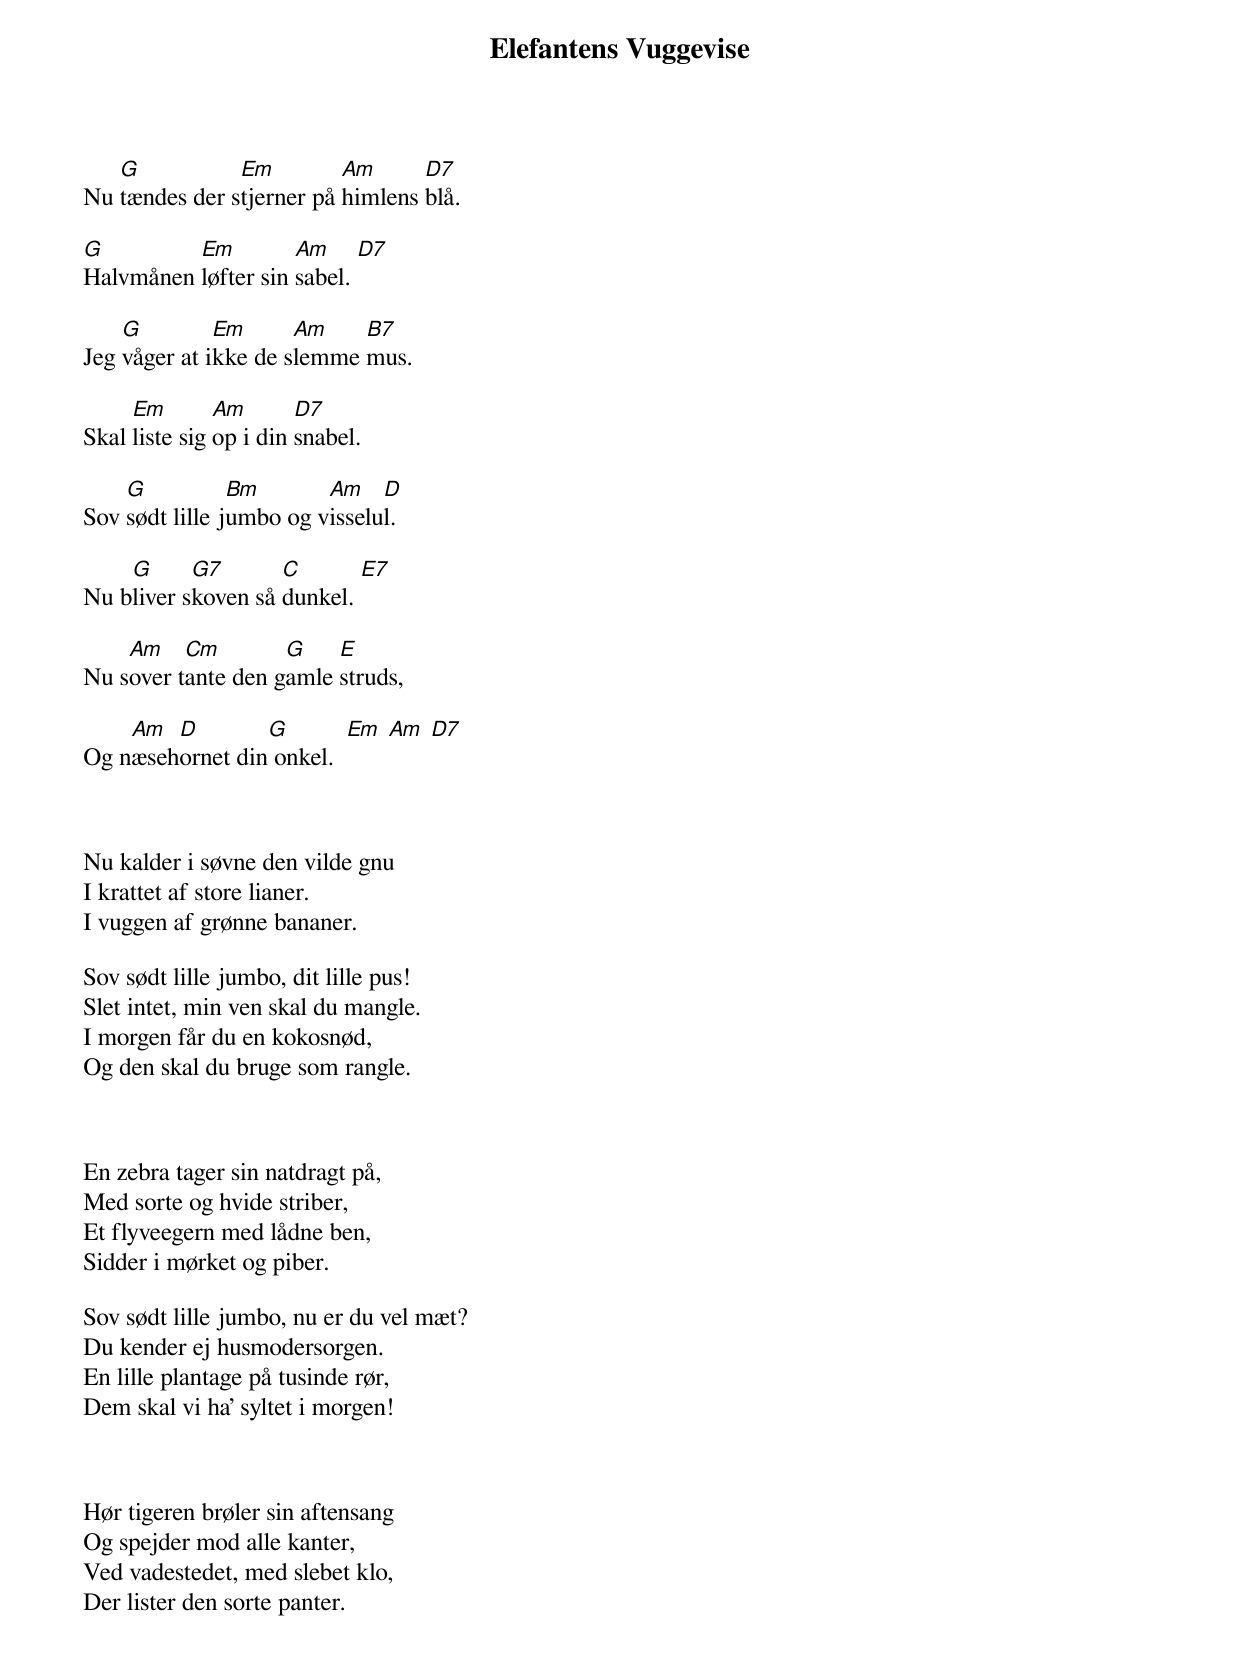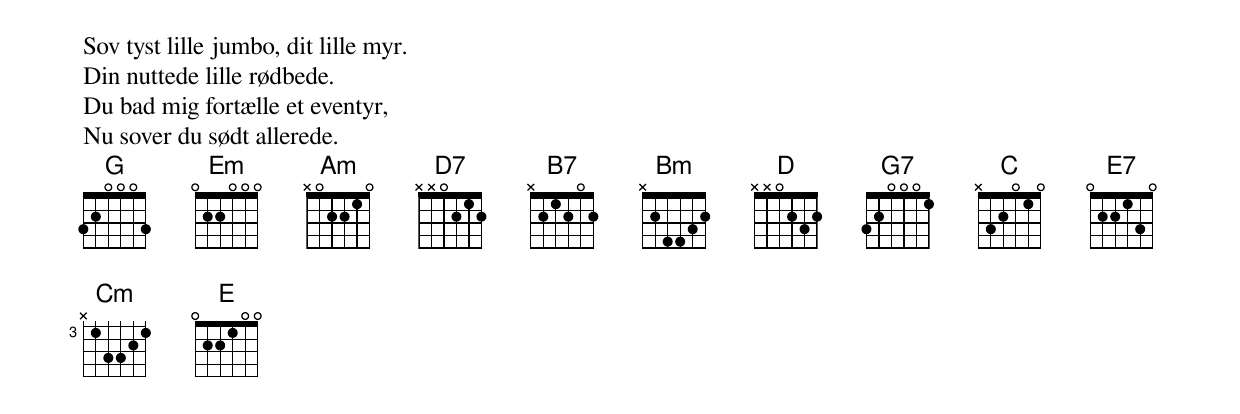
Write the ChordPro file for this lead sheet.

{title: Elefantens Vuggevise}
{subtitle: }

Nu [G]tændes der s[Em]tjerner på [Am]himlens [D7]blå.

[G]Halvmånen [Em]løfter sin [Am]sabel. [D7]

Jeg [G]våger at i[Em]kke de s[Am]lemme [B7]mus.

Skal [Em]liste sig [Am]op i din [D7]snabel.

Sov [G]sødt lille j[Bm]umbo og v[Am]isselu[D]l.

Nu b[G]liver s[G7]koven så [C]dunkel. [E7]

Nu s[Am]over t[Cm]ante den g[G]amle [E]struds,

Og n[Am]æseh[D]ornet din[G] onkel.  [Em] [Am] [D7]



Nu kalder i søvne den vilde gnu
I krattet af store lianer.
I vuggen af grønne bananer.

Sov sødt lille jumbo, dit lille pus!
Slet intet, min ven skal du mangle.
I morgen får du en kokosnød,
Og den skal du bruge som rangle.



En zebra tager sin natdragt på,
Med sorte og hvide striber,
Et flyveegern med lådne ben,
Sidder i mørket og piber.

Sov sødt lille jumbo, nu er du vel mæt?
Du kender ej husmodersorgen.
En lille plantage på tusinde rør,
Dem skal vi ha’ syltet i morgen!



Hør tigeren brøler sin aftensang
Og spejder mod alle kanter,
Ved vadestedet, med slebet klo,
Der lister den sorte panter.

Sov tyst lille jumbo, dit lille myr.
Din nuttede lille rødbede.
Du bad mig fortælle et eventyr,
Nu sover du sødt allerede.
